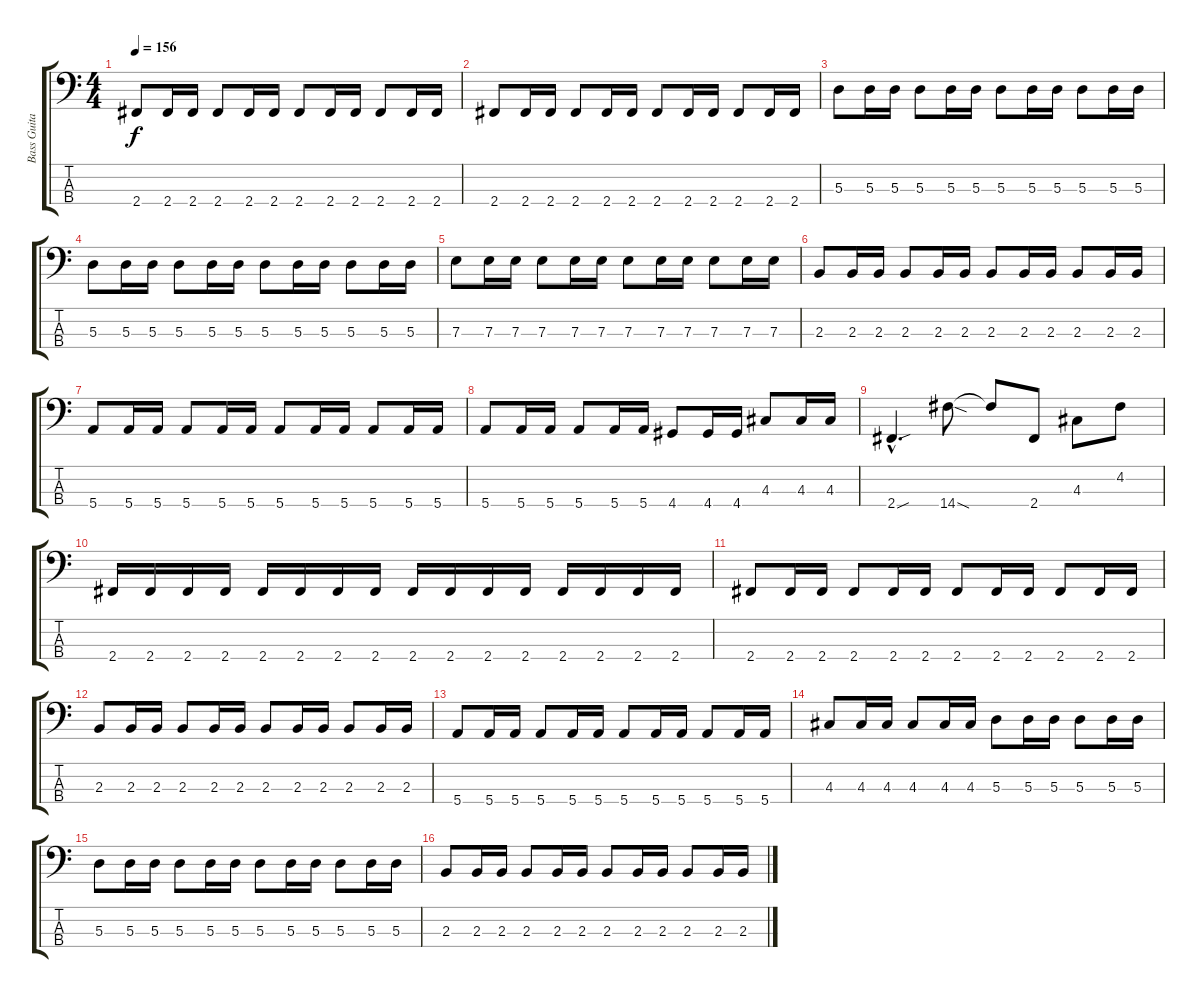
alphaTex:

\track ("Bass Guitar" "Bass Guita") {instrument electricbasspick}
\staff {score tabs}
\tuning (G2 D2 A1 E1) {hide}
\ts (4 4)
\section ("" "")
\tempo 156
\clef f4
\ks c
2.4.8{dy f} 2.4.16 2.4.16 2.4.8 2.4.16 2.4.16 2.4.8 2.4.16 2.4.16 2.4.8 2.4.16 2.4.16 |
2.4.8 2.4.16 2.4.16 2.4.8 2.4.16 2.4.16 2.4.8 2.4.16 2.4.16 2.4.8 2.4.16 2.4.16 |
5.3.8 5.3.16 5.3.16 5.3.8 5.3.16 5.3.16 5.3.8 5.3.16 5.3.16 5.3.8 5.3.16 5.3.16 |
5.3.8 5.3.16 5.3.16 5.3.8 5.3.16 5.3.16 5.3.8 5.3.16 5.3.16 5.3.8 5.3.16 5.3.16 |
7.3.8 7.3.16 7.3.16 7.3.8 7.3.16 7.3.16 7.3.8 7.3.16 7.3.16 7.3.8 7.3.16 7.3.16 |
2.3.8 2.3.16 2.3.16 2.3.8 2.3.16 2.3.16 2.3.8 2.3.16 2.3.16 2.3.8 2.3.16 2.3.16 |
5.4.8 5.4.16 5.4.16 5.4.8 5.4.16 5.4.16 5.4.8 5.4.16 5.4.16 5.4.8 5.4.16 5.4.16 |
5.4.8 5.4.16 5.4.16 5.4.8 5.4.16 5.4.16 4.4.8 4.4.16 4.4.16 4.3.8 4.3.16 4.3.16 |
2.4{sou hac}.4{d} 14.4{sod}.8 14.4{t}.8 2.4.8 4.3.8 4.2.8 |
2.4.16 2.4.16 2.4.16 2.4.16 2.4.16 2.4.16 2.4.16 2.4.16 2.4.16 2.4.16 2.4.16 2.4.16 2.4.16 2.4.16 2.4.16 2.4.16 |
\section ("" "")
2.4.8 2.4.16 2.4.16 2.4.8 2.4.16 2.4.16 2.4.8 2.4.16 2.4.16 2.4.8 2.4.16 2.4.16 |
2.3.8 2.3.16 2.3.16 2.3.8 2.3.16 2.3.16 2.3.8 2.3.16 2.3.16 2.3.8 2.3.16 2.3.16 |
5.4.8 5.4.16 5.4.16 5.4.8 5.4.16 5.4.16 5.4.8 5.4.16 5.4.16 5.4.8 5.4.16 5.4.16 |
4.3.8 4.3.16 4.3.16 4.3.8 4.3.16 4.3.16 5.3.8 5.3.16 5.3.16 5.3.8 5.3.16 5.3.16 |
5.3.8 5.3.16 5.3.16 5.3.8 5.3.16 5.3.16 5.3.8 5.3.16 5.3.16 5.3.8 5.3.16 5.3.16 |
2.3.8 2.3.16 2.3.16 2.3.8 2.3.16 2.3.16 2.3.8 2.3.16 2.3.16 2.3.8 2.3.16 2.3.16
